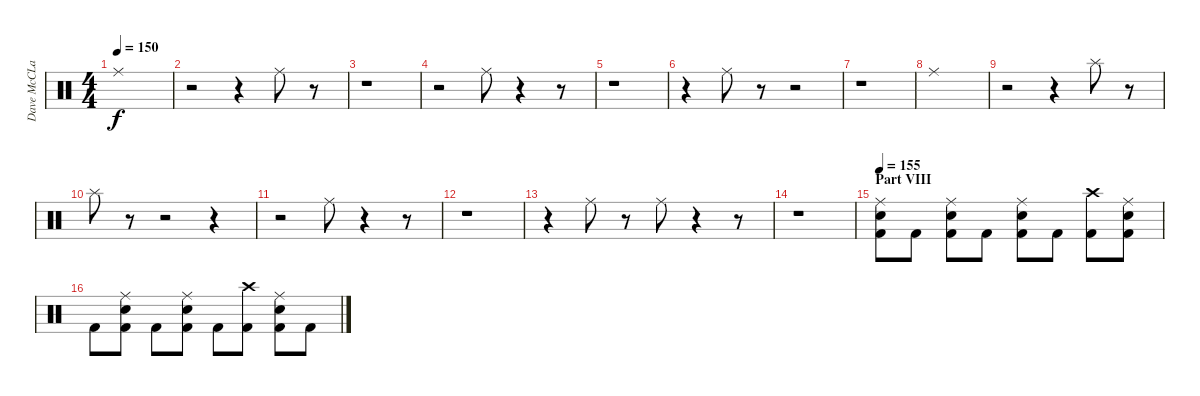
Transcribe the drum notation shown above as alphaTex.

\track ("Dave McCLain" "Dave McCLa") {instrument percussion}
\staff {score}
\articulation defaults
\ts (4 4)
\tempo 150
\clef neutral
\ks c "Ride (middle)".1{dy f}
|
r.2 r.4 "Ride (middle)".8 r.8 |
r.1 |
r.2 "Ride (middle)".8 r.4 r.8 |
r.1 |
r.4 "Ride (middle)".8 r.8 r.2 |
r.1 |
"Ride (middle)".1 |
r.2 r.4 "Splash (hit)".8 r.8 |
"Splash (hit)".8 r.8 r.2 r.4 |
r.2 "Ride (middle)".8 r.4 r.8 |
r.1 |
r.4 "Ride (middle)".8 r.8 "Ride (middle)".8 r.4 r.8 |
r.1 |
\section ("" "Part VIII")
\tempo 155
("Ride (middle)" "Electric Snare (hit)" "Kick (hit) 2").8 "Kick (hit) 2".8 ("Ride (middle)" "Electric Snare (hit)" "Kick (hit) 2").8 "Kick (hit) 2".8 ("Ride (middle)" "Electric Snare (hit)" "Kick (hit) 2").8 "Kick (hit) 2".8 ("Crash high (hit)" "Kick (hit) 2").8 ("Ride (middle)" "Electric Snare (hit)" "Kick (hit) 2").8 |
"Kick (hit) 2".8 ("Ride (middle)" "Electric Snare (hit)" "Kick (hit) 2").8 "Kick (hit) 2".8 ("Ride (middle)" "Electric Snare (hit)" "Kick (hit) 2").8 "Kick (hit) 2".8 ("Crash high (hit)" "Kick (hit) 2").8 ("Ride (middle)" "Electric Snare (hit)" "Kick (hit) 2").8 "Kick (hit) 2".8
